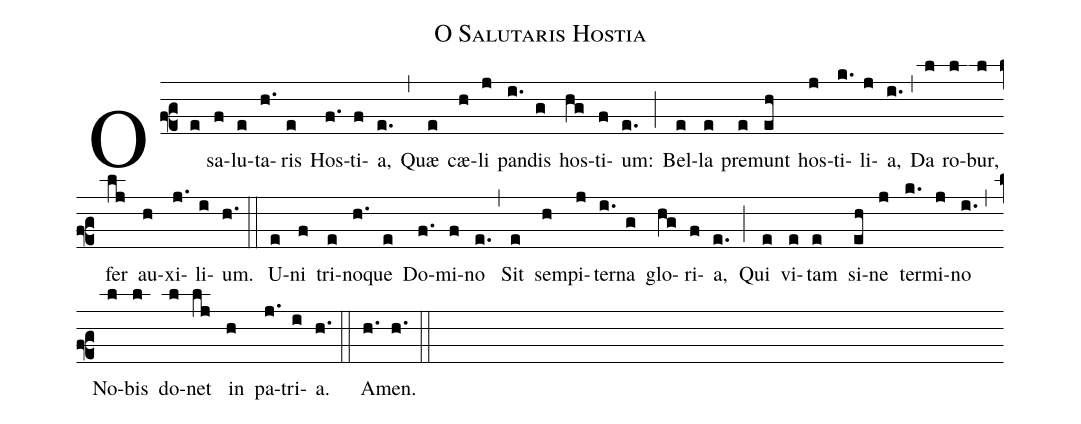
name:O Salutaris Hostia;
%%
(f2)    O(e) sa(f)lu(e)ta(h.)ris(e) Hos(f.)ti(f)a,(e.) (,)
    Quæ(e) cæ(h)li(j) pan(i.)dis(g) hos(hg)ti(f)um:(e.) (;)
    Bel(e)la(e) pre(e)munt(eh) hos(j)ti(k.)li(j)a,(i.) (,)
    Da(l) ro(l)bur,(l) fer(lj) au(h)xi(j.)li(i)um.(h.) (::)

    U(e)ni(f) tri(e)no(h.)que(e) Do(f.)mi(f)no(e.) (,)
    Sit(e) sem(h)pi(j)ter(i.)na(g) glo(hg)ri(f)a,(e.) (;)
    Qui(e) vi(e)tam(e) si(eh)ne(j) ter(k.)mi(j)no(i.) (,)
    No(l)bis(l) do(l)net(lj) in(h) pa(j.)tri(i)a.(h.) (::)
    A(h.)men.(h.) (::)
